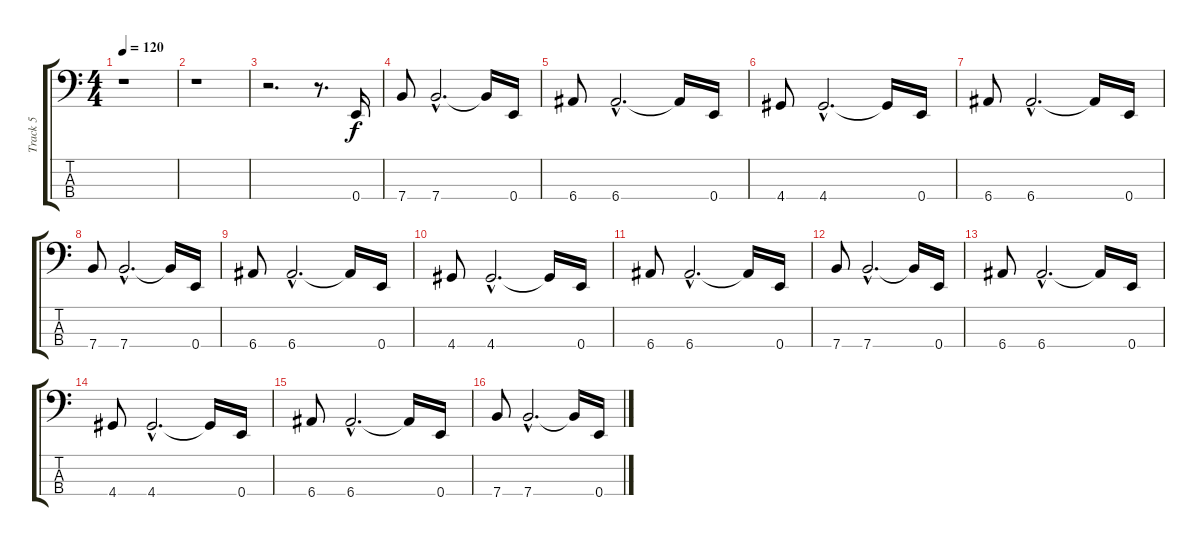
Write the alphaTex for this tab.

\track ("Track 5" "Track 5") {instrument electricbasspick}
\staff {score tabs}
\tuning (G2 D2 A1 E1) {hide}
\ts (4 4)
\tempo 120
\clef f4
\ks c
r.1{dy f instrument electricbasspick} |
r.1 |
r.2{d} r.8{d} 0.4.16 |
7.4.8 7.4{hac}.2{d} 7.4{t}.16 0.4.16 |
6.4.8 6.4{hac}.2{d} 6.4{t}.16 0.4.16 |
4.4.8 4.4{hac}.2{d} 4.4{t}.16 0.4.16 |
6.4.8 6.4{hac}.2{d} 6.4{t}.16 0.4.16 |
7.4.8 7.4{hac}.2{d} 7.4{t}.16 0.4.16 |
6.4.8 6.4{hac}.2{d} 6.4{t}.16 0.4.16 |
4.4.8 4.4{hac}.2{d} 4.4{t}.16 0.4.16 |
6.4.8 6.4{hac}.2{d} 6.4{t}.16 0.4.16 |
7.4.8 7.4{hac}.2{d} 7.4{t}.16 0.4.16 |
6.4.8 6.4{hac}.2{d} 6.4{t}.16 0.4.16 |
4.4.8 4.4{hac}.2{d} 4.4{t}.16 0.4.16 |
6.4.8 6.4{hac}.2{d} 6.4{t}.16 0.4.16 |
7.4.8 7.4{hac}.2{d} 7.4{t}.16 0.4.16
